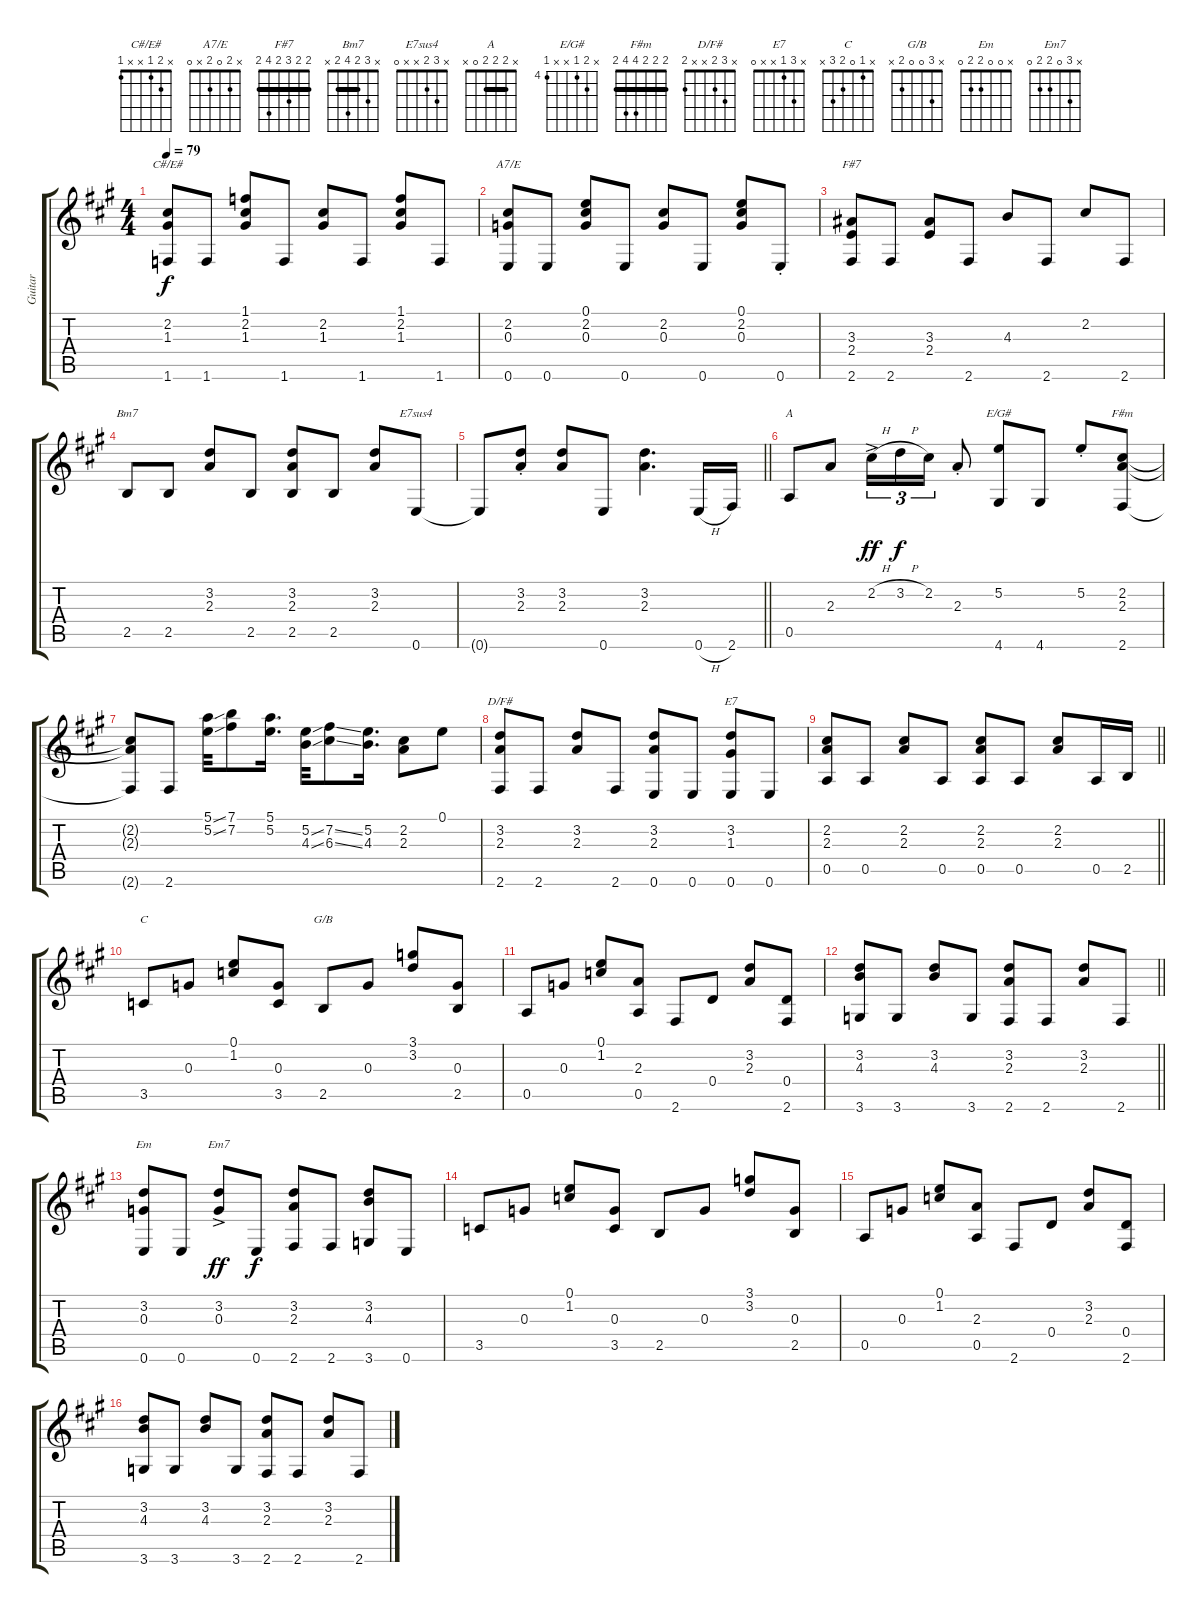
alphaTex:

\track ("Guitar" "Guitar") {instrument acousticguitarnylon}
\staff {score tabs}
\tuning (E4 B3 G3 D3 A2 E2) {hide}
\chord ("C#/E#" x 2 1 x x 1)
\chord ("A7/E" x 2 0 2 x 0)
\chord ("F#7" 2 2 3 2 4 2) {barre 2}
\chord ("Bm7" x 3 2 4 2 x) {barre 2}
\chord ("E7sus4" x 3 2 x x 0)
\chord ("A" x 2 2 2 0 x) {barre 2}
\chord ("E/G#" x 5 4 x x 4) {firstfret 4}
\chord ("F#m" 2 2 2 4 4 2) {barre 2}
\chord ("D/F#" x 3 2 x x 2)
\chord ("E7" x 3 1 x x 0)
\chord ("C" x 1 0 2 3 x)
\chord ("G/B" x 3 0 0 2 x)
\chord ("Em" x 0 0 2 2 0)
\chord ("Em7" x 3 0 2 2 0)
\ts (4 4)
\tempo 79
\clef g2
\ks a
(2.2 1.3 1.6).8{ch "C#/E#" dy f} 1.6.8 (1.1 2.2 1.3).8 1.6.8 (2.2 1.3).8 1.6.8 (1.1 2.2 1.3).8 1.6.8 |
(2.2 0.3 0.6).8{ch "A7/E"} 0.6.8 (0.1 2.2 0.3).8 0.6.8 (2.2 0.3).8 0.6.8 (0.1 2.2 0.3).8 0.6{st}.8 |
(3.3 2.4 2.6).8{ch "F#7"} 2.6.8 (3.3 2.4).8 2.6.8 4.3.8 2.6.8 2.2.8 2.6.8 |
2.5.8{ch "Bm7"} 2.5.8 (3.2 2.3).8 2.5.8 (3.2 2.3 2.5).8 2.5.8 (3.2 2.3).8 0.6.8{ch "E7sus4"} |
\barLineRight lightlight
0.6{t}.8 (3.2{st} 2.3{st}).8 (3.2 2.3).8 0.6.8 (3.2 2.3).4{d} 0.6{h}.16 2.6.16 |
\section ("" "")
0.5.8{ch "A"} 2.3.8 2.2{h ac}.16{tu (3 2) dy ff} 3.2{h}.16{tu (3 2) dy f} 2.2.16{tu (3 2)} 2.3{st}.8 (5.2 4.6).8{ch "E/G#"} 4.6.8 5.2{st}.8 (2.2 2.3 2.6).8{ch "F#m"} |
(2.2{t} 2.3{t} 2.6{t}).8 2.6.8 (5.1{ss} 5.2{ss}).32 (7.1 7.2).8 (5.1 5.2).16{d} (5.2{ss} 4.3{ss}).32 (7.2{ss} 6.3{ss}).8 (5.2 4.3).16{d} (2.2 2.3).8 0.1.8 |
(3.2 2.3 2.6).8{ch "D/F#"} 2.6.8 (3.2 2.3).8 2.6.8 (3.2 2.3 0.6).8 0.6.8 (3.2 1.3 0.6).8{ch "E7"} 0.6.8 |
\barLineRight lightlight
(2.2 2.3 0.5).8 0.5.8 (2.2 2.3).8 0.5.8 (2.2 2.3 0.5).8 0.5.8 (2.2 2.3).8 0.5.16 2.5.16 |
\section ("" "")
3.5.8{ch "C"} 0.3.8 (0.1 1.2).8 (0.3 3.5).8 2.5.8{ch "G/B"} 0.3.8 (3.1 3.2).8 (0.3 2.5).8 |
0.5.8 0.3.8 (0.1 1.2).8 (2.3 0.5).8 2.6.8 0.4.8 (3.2 2.3).8 (0.4 2.6).8 |
\barLineRight lightlight
(3.2 4.3 3.6).8 3.6.8 (3.2 4.3).8 3.6.8 (3.2 2.3 2.6).8 2.6.8 (3.2 2.3).8 2.6.8 |
\section ("" "")
(3.2 0.3 0.6).8{ch "Em"} 0.6.8 (3.2{ac} 0.3{ac}).8{ch "Em7" dy ff} 0.6.8{dy f} (3.2 2.3 2.6).8 2.6.8 (3.2 4.3 3.6).8 0.6.8 |
3.5.8 0.3.8 (0.1 1.2).8 (0.3 3.5).8 2.5.8 0.3.8 (3.1 3.2).8 (0.3 2.5).8 |
0.5.8 0.3.8 (0.1 1.2).8 (2.3 0.5).8 2.6.8 0.4.8 (3.2 2.3).8 (0.4 2.6).8 |
(3.2 4.3 3.6).8 3.6.8 (3.2 4.3).8 3.6.8 (3.2 2.3 2.6).8 2.6.8 (3.2 2.3).8 2.6.8
